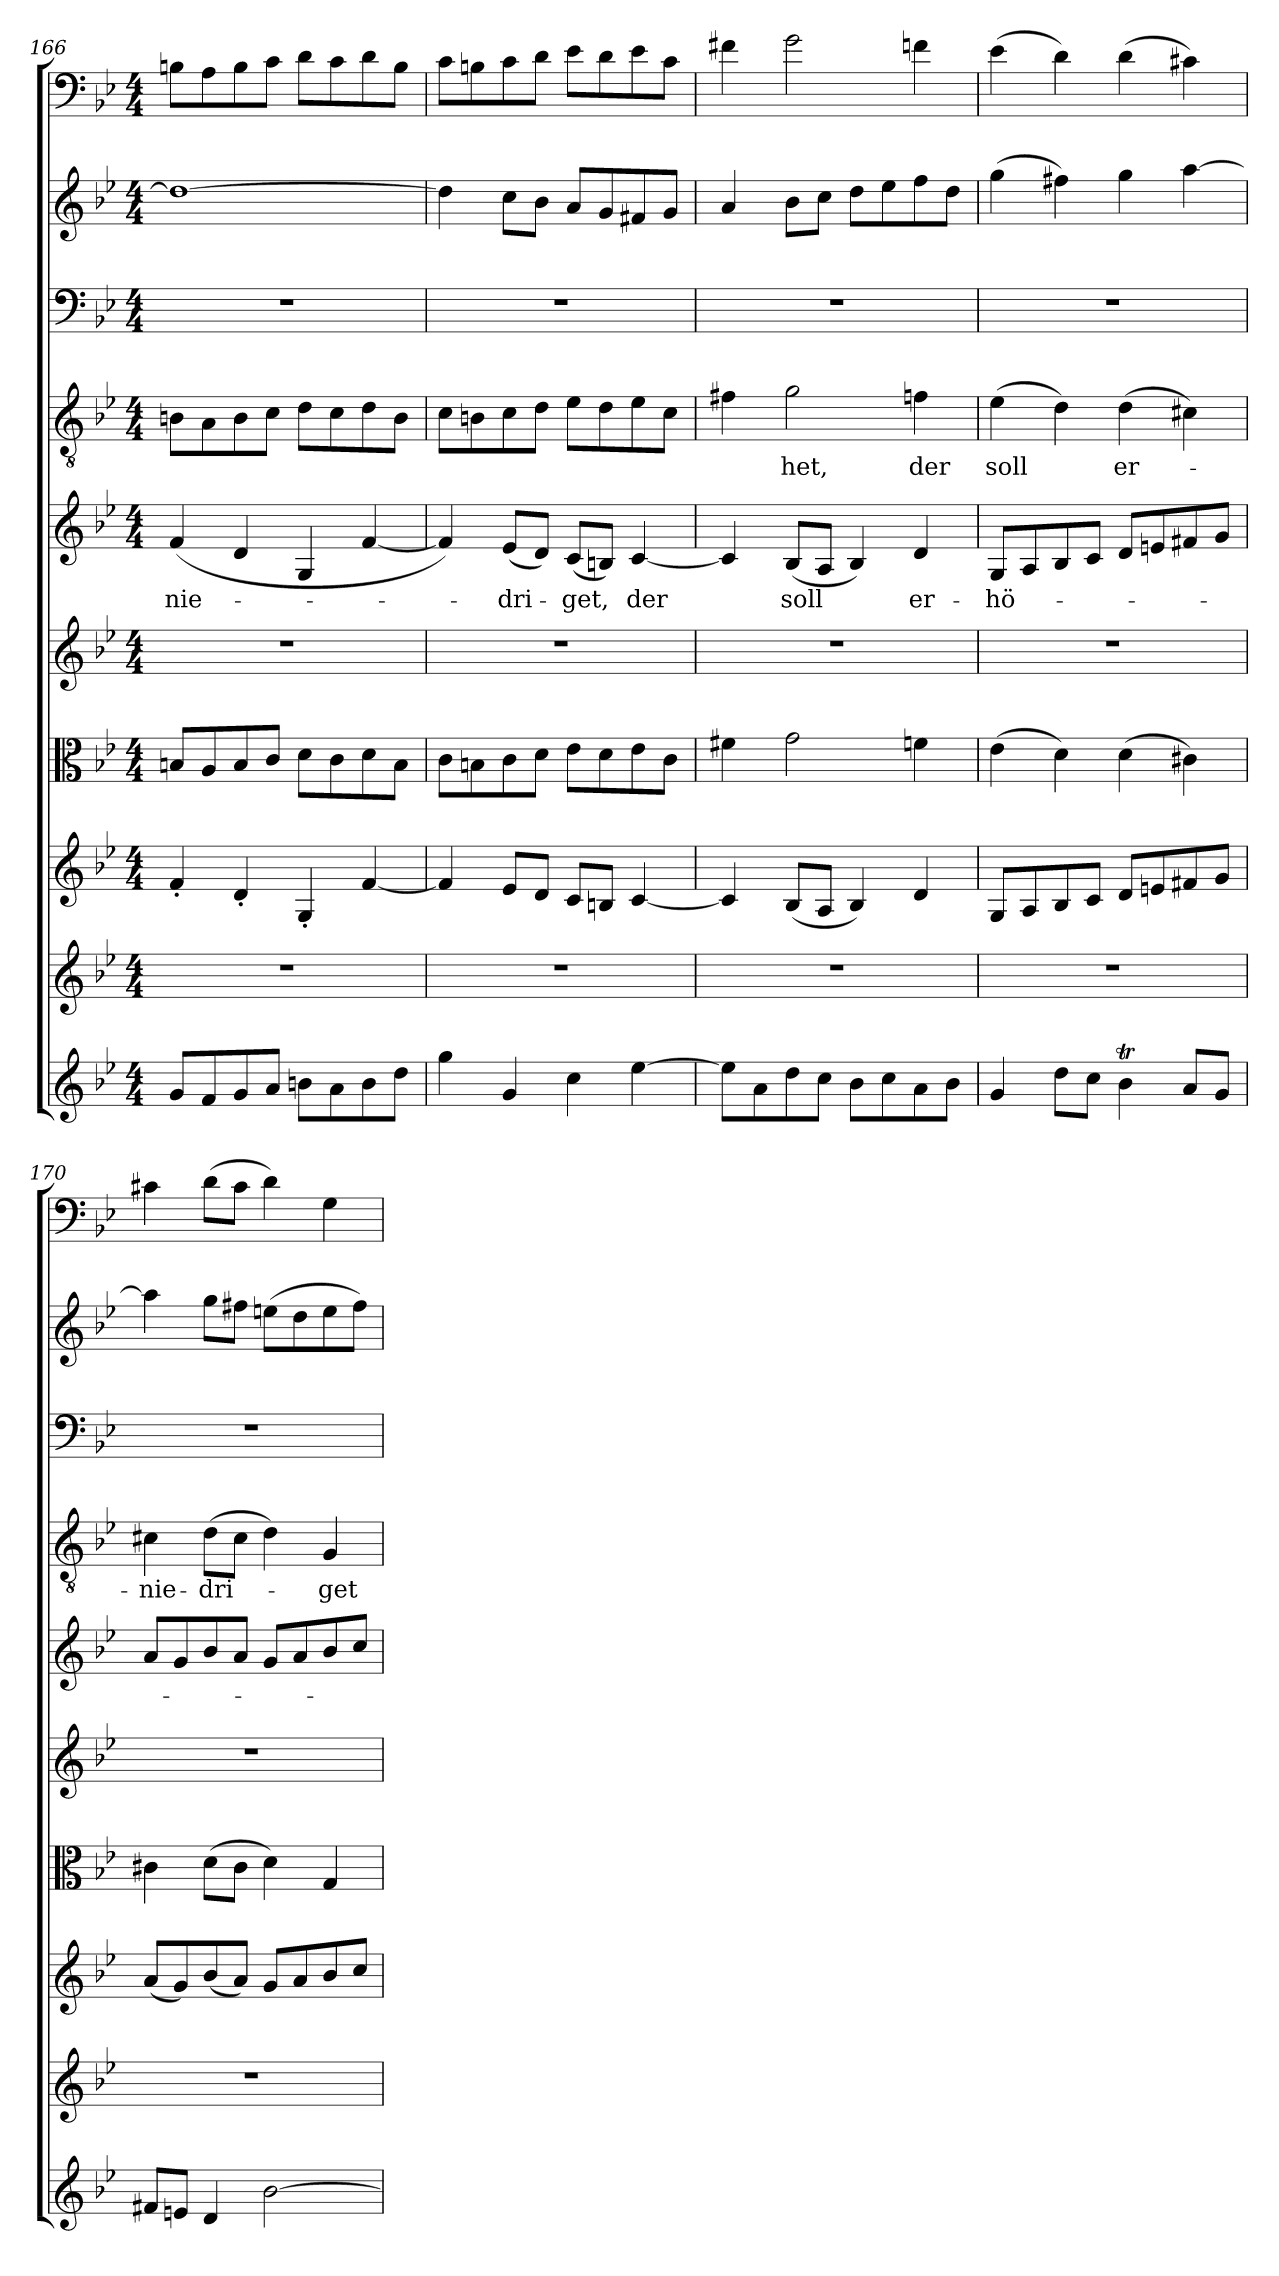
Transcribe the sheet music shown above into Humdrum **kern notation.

**kern	**kern	**kern	**kern	**kern	**kern	**text	**kern	**text	**kern	**kern	**kern
*part10	*part9	*part8	*part7	*part6	*part5	*part5	*part4	*part4	*part3	*part2	*part1
*staff10	*staff9	*staff8	*staff7	*staff6	*staff5	*staff5	*staff4	*staff4	*staff3	*staff2	*staff1
*clefG2	*clefG2	*clefG2	*clefC3	*clefG2	*clefG2	*	*clefGv2	*	*clefF4	*clefG2	*clefF4
*k[b-e-]	*k[b-e-]	*k[b-e-]	*k[b-e-]	*k[b-e-]	*k[b-e-]	*	*k[b-e-]	*	*k[b-e-]	*k[b-e-]	*k[b-e-]
*g:	*g:	*g:	*g:	*g:	*g:	*	*g:	*	*g:	*g:	*g:
*M4/4	*M4/4	*M4/4	*M4/4	*M4/4	*M4/4	*	*M4/4	*	*M4/4	*M4/4	*M4/4
=166	=166	=166	=166	=166	=166	=166	=166	=166	=166	=166	=166
8g/L	1r	4f'/	8Bn/L	1r	(4f/	-nie-	8Bn\L	.	1r	1dd\_	8Bn\L
8f/	.	.	8A/	.	.	.	8A\	.	.	.	8A\
8g/	.	4d'/	8B/	.	4d/	.	8B\	.	.	.	8B\
8a/J	.	.	8c/J	.	.	.	8c\J	.	.	.	8c\J
8bn\L	.	4G'/	8d\L	.	4G/	.	8d\L	.	.	.	8d\L
8a\	.	.	8c\	.	.	.	8c\	.	.	.	8c\
8b\	.	[4f/	8d\	.	[4f/	.	8d\	.	.	.	8d\
8dd\J	.	.	8B\J	.	.	.	8B\J	.	.	.	8B\J
=167	=167	=167	=167	=167	=167	=167	=167	=167	=167	=167	=167
4gg\	1r	4f/]	8c\L	1r	4f/])	.	8c\L	.	1r	4dd\]	8c\L
.	.	.	8Bn\	.	.	.	8Bn\	.	.	.	8Bn\
4g/	.	8e-/L	8c\	.	(8e-/L	-dri-	8c\	.	.	8cc\L	8c\
.	.	8d/J	8d\J	.	8d/J)	.	8d\J	.	.	8b-\J	8d\J
4cc\	.	8c/L	8e-\L	.	(8c/L	-get,	8e-\L	.	.	8a/L	8e-\L
.	.	8Bn/J	8d\	.	8Bn/J)	.	8d\	.	.	8g/	8d\
[4ee-\	.	[4c/	8e-\	.	[4c/	der	8e-\	.	.	8f#X/	8e-\
.	.	.	8c\J	.	.	.	8c\J	.	.	8g/J	8c\J
=168	=168	=168	=168	=168	=168	=168	=168	=168	=168	=168	=168
8ee-\L]	1r	4c/]	4f#X\	1r	4c/]	.	4f#X\	.	1r	4a/	4f#X\
8a\	.	.	.	.	.	.	.	.	.	.	.
8dd\	.	(8B-/L	2g\	.	(8B-/L	soll	2g\	-het,	.	8b-\L	2g\
8cc\J	.	8A/J	.	.	8A/J	.	.	.	.	8cc\J	.
8b-\L	.	4B-/)	.	.	4B-/)	.	.	.	.	8dd\L	.
8cc\	.	.	.	.	.	.	.	.	.	8ee-\	.
8a\	.	4d/	4fn\	.	4d/	er-	4fn\	der	.	8ff\	4fn\
8b-\J	.	.	.	.	.	.	.	.	.	8dd\J	.
=169	=169	=169	=169	=169	=169	=169	=169	=169	=169	=169	=169
4g/	1r	8G/L	(4e-\	1r	8G/L	-hö-	(4e-\	soll	1r	(4gg\	(4e-\
.	.	8A/	.	.	8A/	.	.	.	.	.	.
8dd\L	.	8B-/	4d\)	.	8B-/	.	4d\)	.	.	4ff#X\)	4d\)
8cc\J	.	8c/J	.	.	8c/J	.	.	.	.	.	.
4b-T\	.	8d/L	(4d\	.	8d/L	.	(4d\	er-	.	4gg\	(4d\
.	.	8en/	.	.	8en/	.	.	.	.	.	.
8a/L	.	8f#X/	4c#X\)	.	8f#X/	.	4c#X\)	.	.	[4aa\	4c#X\)
8g/J	.	8g/J	.	.	8g/J	.	.	.	.	.	.
=170	=170	=170	=170	=170	=170	=170	=170	=170	=170	=170	=170
8f#X/L	1r	(8a/L	4c#X\	1r	8a/L	.	4c#X\	-nie-	1r	4aa\]	4c#X\
8en/J	.	8g/)	.	.	8g/	.	.	.	.	.	.
4d/	.	(8b-/	(8d\L	.	8b-/	.	(8d\L	-dri-	.	8gg\L	(8d\L
.	.	8a/J)	8c#\J	.	8a/J	.	8c#\J	.	.	8ff#X\J	8c#\J
[2b-\	.	8g/L	4d\)	.	8g/L	.	4d\)	.	.	(8een\L	4d\)
.	.	8a/	.	.	8a/	.	.	.	.	8dd\	.
.	.	8b-/	4G/	.	8b-/	.	4G/	-get	.	8ee\	4G\
.	.	8cc/J	.	.	8cc/J	.	.	.	.	8ff#\J)	.
=	=	=	=	=	=	=	=	=	=	=	=
*-	*-	*-	*-	*-	*-	*-	*-	*-	*-	*-	*-
